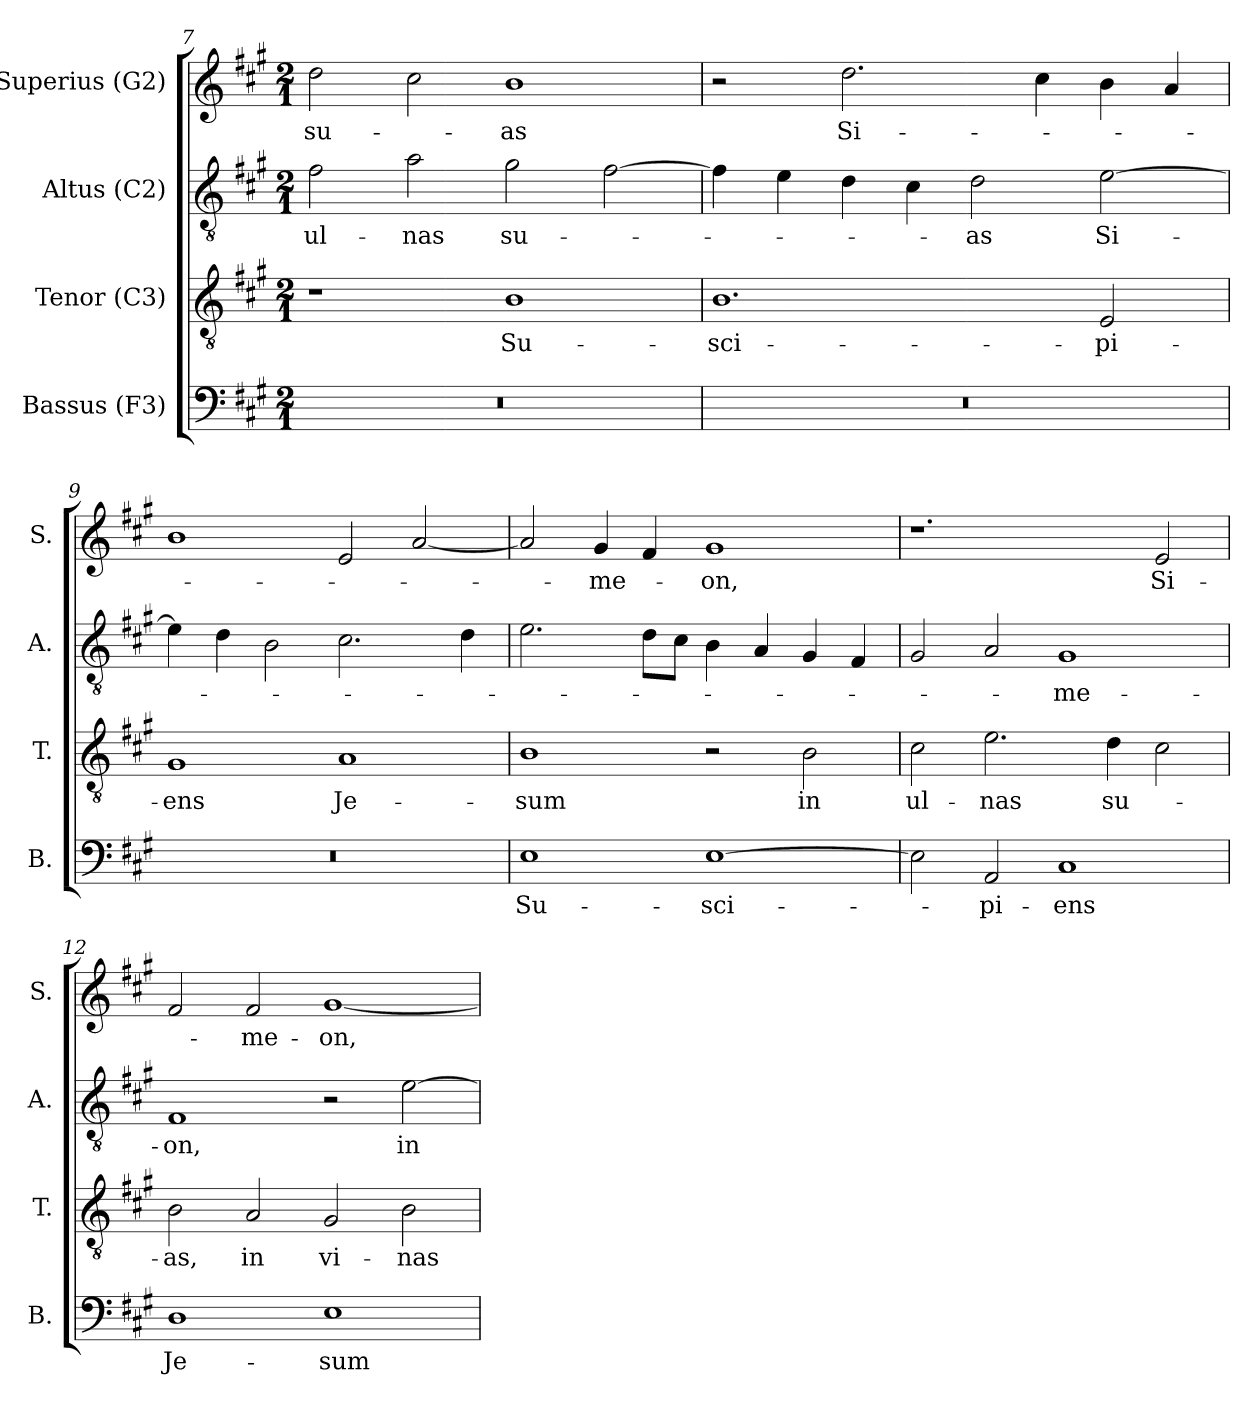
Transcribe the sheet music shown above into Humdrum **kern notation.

**kern	**text	**kern	**text	**kern	**text	**kern	**text
*part4	*part4	*part3	*part3	*part2	*part2	*part1	*part1
*staff4	*staff4	*staff3	*staff3	*staff2	*staff2	*staff1	*staff1
*I"Bassus (F3)	*	*I"Tenor (C3)	*	*I"Altus (C2)	*	*I"Superius (G2)	*
*I'B.	*	*I'T.	*	*I'A.	*	*I'S.	*
*clefF4	*	*clefGv2	*	*clefGv2	*	*clefG2	*
*	*	*ITrd7c12	*	*ITrd7c12	*	*	*
*k[f#c#g#]	*	*k[f#c#g#]	*	*k[f#c#g#]	*	*k[f#c#g#]	*
*A:	*	*A:	*	*A:	*	*A:	*
*M2/1	*	*M2/1	*	*M2/1	*	*M2/1	*
=7	=7	=7	=7	=7	=7	=7	=7
!LO:N:vis=1	!	!	!	!	!	!	!
!	!	!	!	!	!LO:LY:b:color=#000000	!	!
!	!	!	!	!	!	!	!LO:LY:b:color=#000000
0r	.	1r	.	2F#i\	ul-	2ddi\	su-
!	!	!	!	!	!LO:LY:b:color=#000000	!	!
.	.	.	.	2Ai\	-nas	2cc#i\	.
!	!	!	!LO:LY:b:color=#000000	!	!	!	!
!	!	!	!	!	!LO:LY:b:color=#000000	!	!
!	!	!	!	!	!	!	!LO:LY:b:color=#000000
.	.	1BBi	Su-	2G#i\	su-	1bi	-as
.	.	.	.	[2F#i\	.	.	.
=8	=8	=8	=8	=8	=8	=8	=8
!LO:N:vis=1	!	!	!	!	!	!	!
!	!	!	!LO:LY:b:color=#000000	!	!	!	!
0r	.	1.BBi	-sci-	4F#i\]	.	2r	.
.	.	.	.	4Ei\	.	.	.
!	!	!	!	!	!	!	!LO:LY:b:color=#000000
.	.	.	.	4Di\	.	2.ddi\	Si-
.	.	.	.	4C#i\	.	.	.
!	!	!	!	!	!LO:LY:b:color=#000000	!	!
.	.	.	.	2Di\	-as	.	.
.	.	.	.	.	.	4cc#i\	.
!	!	!	!LO:LY:b:color=#000000	!	!	!	!
!	!	!	!	!	!LO:LY:b:color=#000000	!	!
.	.	2EEi/	-pi-	[2Ei\	Si-	4bi\	.
.	.	.	.	.	.	4ai/	.
!!LO:LB:g=z
=9	=9	=9	=9	=9	=9	=9	=9
!LO:N:vis=1	!	!	!	!	!	!	!
!	!	!	!LO:LY:b:color=#000000	!	!	!	!
0r	.	1GG#i	-ens	4Ei\]	.	1bi	.
.	.	.	.	4Di\	.	.	.
.	.	.	.	2BBi\	.	.	.
!	!	!	!LO:LY:b:color=#000000	!	!	!	!
.	.	1AAi	Je-	2.C#i\	.	2ei/	.
.	.	.	.	.	.	[2ai/	.
.	.	.	.	4Di\	.	.	.
=10	=10	=10	=10	=10	=10	=10	=10
!	!LO:LY:b:color=#000000	!	!	!	!	!	!
!	!	!	!LO:LY:b:color=#000000	!	!	!	!
1Ei	Su-	1BBi	-sum	2.Ei\	.	2ai/]	.
!	!	!	!	!	!	!	!LO:LY:b:color=#000000
.	.	.	.	.	.	4g#i/	-me-
.	.	.	.	8Di\L	.	4f#i/	.
.	.	.	.	8C#i\J	.	.	.
!	!LO:LY:b:color=#000000	!	!	!	!	!	!
!	!	!	!	!	!	!	!LO:LY:b:color=#000000
[1Ei	-sci-	2r	.	4BBi\	.	1g#i	-on,
.	.	.	.	4AAi/	.	.	.
!	!	!	!LO:LY:b:color=#000000	!	!	!	!
.	.	2BBi\	in	4GG#i/	.	.	.
.	.	.	.	4FF#i/	.	.	.
=11	=11	=11	=11	=11	=11	=11	=11
!	!	!	!LO:LY:b:color=#000000	!	!	!	!
2Ei\]	.	2C#i\	ul-	2GG#i/	.	1.r	.
!	!LO:LY:b:color=#000000	!	!	!	!	!	!
!	!	!	!LO:LY:b:color=#000000	!	!	!	!
2AAi/	-pi-	2.Ei\	-nas	2AAi/	.	.	.
!	!LO:LY:b:color=#000000	!	!	!	!	!	!
!	!	!	!	!	!LO:LY:b:color=#000000	!	!
1C#i	-ens	.	.	1GG#i	-me-	.	.
!	!	!	!LO:LY:b:color=#000000	!	!	!	!
.	.	4Di\	su-	.	.	.	.
!	!	!	!	!	!	!	!LO:LY:b:color=#000000
.	.	2C#i\	.	.	.	2ei/	Si-
=12	=12	=12	=12	=12	=12	=12	=12
!	!LO:LY:b:color=#000000	!	!	!	!	!	!
!	!	!	!LO:LY:b:color=#000000	!	!	!	!
!	!	!	!	!	!LO:LY:b:color=#000000	!	!
1Di	Je-	2BBi\	-as,	1FF#i	-on,	2f#i/	.
!	!	!	!LO:LY:b:color=#000000	!	!	!	!
!	!	!	!	!	!	!	!LO:LY:b:color=#000000
.	.	2AAi/	in	.	.	2f#i/	-me-
!	!LO:LY:b:color=#000000	!	!	!	!	!	!
!	!	!	!LO:LY:b:color=#000000	!	!	!	!
!	!	!	!	!	!	!	!LO:LY:b:color=#000000
1Ei	-sum	2GG#i/	vi-	2r	.	[1g#i	-on,
!	!	!	!LO:LY:b:color=#000000	!	!	!	!
!	!	!	!	!	!LO:LY:b:color=#000000	!	!
.	.	2BBi\	-nas	[2Ei\	in	.	.
=	=	=	=	=	=	=	=
*-	*-	*-	*-	*-	*-	*-	*-
